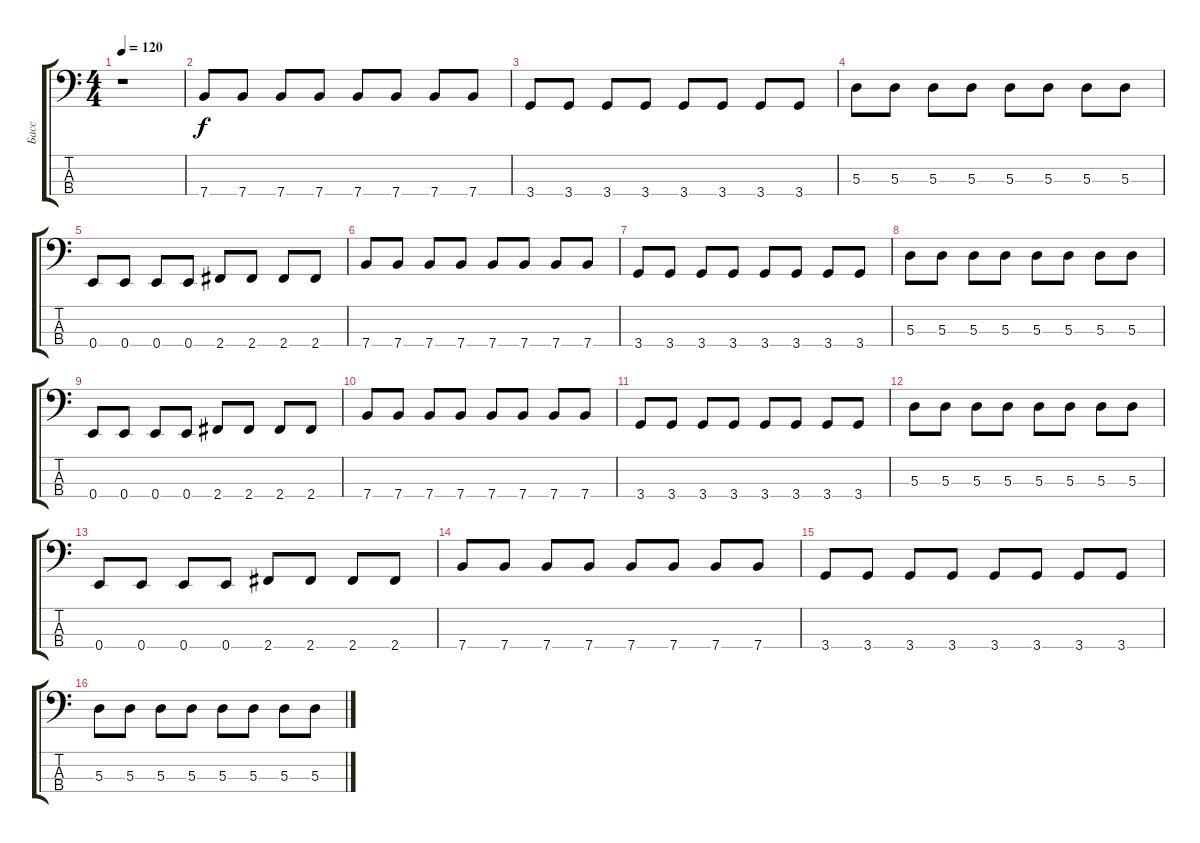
\track ("Басс" "Басс") {instrument electricbasspick}
\staff {score tabs}
\tuning (G2 D2 A1 E1) {hide}
\ts (4 4)
\tempo 120
\clef f4
\ks c
r.1{dy f instrument electricbasspick} |
7.4.8 7.4.8 7.4.8 7.4.8 7.4.8 7.4.8 7.4.8 7.4.8 |
3.4.8 3.4.8 3.4.8 3.4.8 3.4.8 3.4.8 3.4.8 3.4.8 |
5.3.8 5.3.8 5.3.8 5.3.8 5.3.8 5.3.8 5.3.8 5.3.8 |
0.4.8 0.4.8 0.4.8 0.4.8 2.4.8 2.4.8 2.4.8 2.4.8 |
7.4.8 7.4.8 7.4.8 7.4.8 7.4.8 7.4.8 7.4.8 7.4.8 |
3.4.8 3.4.8 3.4.8 3.4.8 3.4.8 3.4.8 3.4.8 3.4.8 |
5.3.8 5.3.8 5.3.8 5.3.8 5.3.8 5.3.8 5.3.8 5.3.8 |
0.4.8 0.4.8 0.4.8 0.4.8 2.4.8 2.4.8 2.4.8 2.4.8 |
7.4.8 7.4.8 7.4.8 7.4.8 7.4.8 7.4.8 7.4.8 7.4.8 |
3.4.8 3.4.8 3.4.8 3.4.8 3.4.8 3.4.8 3.4.8 3.4.8 |
5.3.8 5.3.8 5.3.8 5.3.8 5.3.8 5.3.8 5.3.8 5.3.8 |
0.4.8 0.4.8 0.4.8 0.4.8 2.4.8 2.4.8 2.4.8 2.4.8 |
7.4.8 7.4.8 7.4.8 7.4.8 7.4.8 7.4.8 7.4.8 7.4.8 |
3.4.8 3.4.8 3.4.8 3.4.8 3.4.8 3.4.8 3.4.8 3.4.8 |
5.3.8 5.3.8 5.3.8 5.3.8 5.3.8 5.3.8 5.3.8 5.3.8
